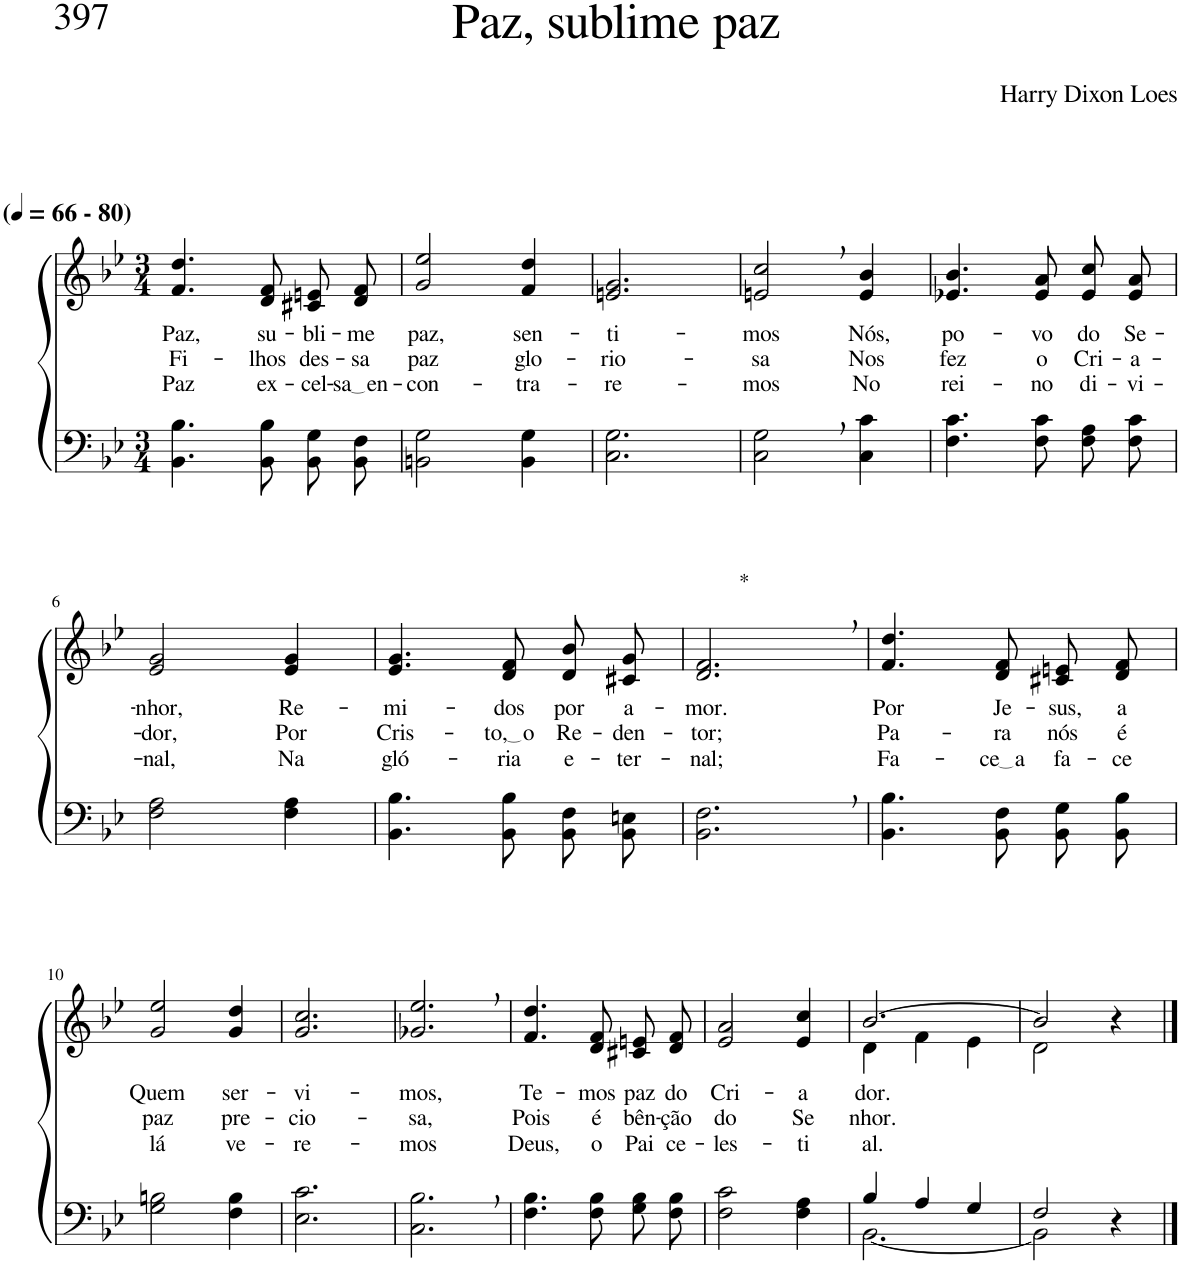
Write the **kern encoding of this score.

**kern	**kern	**text	**text	**text
*part2	*part1	*part1	*part1	*part1
*staff2	*staff1	*staff1	*staff1	*staff1
*I"Parte III e IV	*I"Parte I e II	*	*	*
*clefF4	*clefG2	*	*	*
*Trd1c2	*Trd1c2	*	*	*
*k[b-e-]	*k[b-e-]	*	*	*
*M3/4	*M3/4	*	*	*
*MM66	*MM66	*	*	*
=1	=1	=1	=1	=1
!	!LO:TX:a:B:t=(	!	!	!
!	!LO:TX:a:B:t=- 80)	!	!	!
!	!	!LO:LY:b	!LO:LY:b	!LO:LY:b
4.BB-\ 4.B-\	4.f/ 4.dd/	Paz,	Fi-	Paz
!	!	!LO:LY:b	!LO:LY:b	!LO:LY:b
8BB-\ 8B-\	8d/ 8f/	su-	-lhos	ex-
!	!	!LO:LY:b	!LO:LY:b	!LO:LY:b
8BB-\ 8G\L	8c#X/ 8en/L	-bli-	des-	-cel-
!	!	!LO:LY:b	!LO:LY:b	!LO:LY:b
8BB-\ 8F\J	8d/ 8f/J	-me	-sa	sa en
=2	=2	=2	=2	=2
!	!	!LO:LY:b	!LO:LY:b	!LO:LY:b
2BBn\ 2G\	2g/ 2ee-/	paz,	paz	-con-
!	!	!LO:LY:b	!LO:LY:b	!LO:LY:b
4BB\ 4G\	4f/ 4dd/	sen-	glo-	-tra-
=3	=3	=3	=3	=3
!	!	!LO:LY:b	!LO:LY:b	!LO:LY:b
2.C\ 2.G\	2.en/ 2.g/	-ti-	-rio-	-re-
=4	=4	=4	=4	=4
!	!	!LO:LY:b	!LO:LY:b	!LO:LY:b
2C\, 2G\,	2en/, 2cc/,	-mos	-sa	-mos
!	!	!LO:LY:b	!LO:LY:b	!LO:LY:b
4C\ 4c\	4e/ 4b-/	Nós,	Nos	No
=5	=5	=5	=5	=5
!	!	!LO:LY:b	!LO:LY:b	!LO:LY:b
4.F\ 4.c\	4.e-X/ 4.b-/	po-	fez	rei-
!	!	!LO:LY:b	!LO:LY:b	!LO:LY:b
8F\ 8c\	8e-/ 8a/	-vo	o	-no
!	!	!LO:LY:b	!LO:LY:b	!LO:LY:b
8F\ 8A\L	8e-/ 8cc/L	do	Cri-	di-
!	!	!LO:LY:b	!LO:LY:b	!LO:LY:b
8F\ 8c\J	8e-/ 8a/J	Se-	-a-	-vi-
!!LO:LB:g=z
=6	=6	=6	=6	=6
!	!	!LO:LY:b	!LO:LY:b	!LO:LY:b
2F\ 2A\	2e-/ 2g/	-nhor,	-dor,	-nal,
!	!	!LO:LY:b	!LO:LY:b	!LO:LY:b
4F\ 4A\	4e-/ 4g/	Re-	Por	Na
=7	=7	=7	=7	=7
!	!	!LO:LY:b	!LO:LY:b	!LO:LY:b
4.BB-\ 4.B-\	4.e-/ 4.g/	-mi-	Cris-	gló-
!	!	!LO:LY:b	!LO:LY:b	!LO:LY:b
8BB-\ 8B-\	8d/ 8f/	-dos	to, o	-ria
!	!	!LO:LY:b	!LO:LY:b	!LO:LY:b
8BB-/ 8F/L	8d/ 8b-/L	por	Re-	e-
!	!	!LO:LY:b	!LO:LY:b	!LO:LY:b
8BB-/ 8En/J	8c#X/ 8g/J	a-	-den-	-ter-
=8	=8	=8	=8	=8
!	!LO:TX:a:t=*	!	!	!
!	!	!LO:LY:b	!LO:LY:b	!LO:LY:b
2.BB-\, 2.F\,	2.d/, 2.f/,	-mor.	-tor;	-nal;
=9	=9	=9	=9	=9
!	!	!LO:LY:b	!LO:LY:b	!LO:LY:b
4.BB-\ 4.B-\	4.f/ 4.dd/	Por	Pa-	Fa-
!	!	!LO:LY:b	!LO:LY:b	!LO:LY:b
8BB-\ 8F\	8d/ 8f/	Je-	-ra	ce a
!	!	!LO:LY:b	!LO:LY:b	!LO:LY:b
8BB-\ 8G\L	8c#X/ 8en/L	-sus,	nós	fa-
!	!	!LO:LY:b	!LO:LY:b	!LO:LY:b
8BB-\ 8B-\J	8d/ 8f/J	a	é	-ce
!!LO:LB:g=z
=10	=10	=10	=10	=10
!	!	!LO:LY:b	!LO:LY:b	!LO:LY:b
2G\ 2Bn\	2g/ 2ee-/	Quem	paz	lá
!	!	!LO:LY:b	!LO:LY:b	!LO:LY:b
4F\ 4B\	4g/ 4dd/	ser-	pre-	ve-
=11	=11	=11	=11	=11
!	!	!LO:LY:b	!LO:LY:b	!LO:LY:b
2.E-\ 2.c\	2.g/ 2.cc/	-vi-	-cio-	-re-
=12	=12	=12	=12	=12
!	!	!LO:LY:b	!LO:LY:b	!LO:LY:b
2.C\, 2.B-\,	2.g-X/, 2.ee-/,	-mos,	-sa,	-mos
=13	=13	=13	=13	=13
!	!	!LO:LY:b	!LO:LY:b	!LO:LY:b
4.F\ 4.B-\	4.f/ 4.dd/	Te-	Pois	Deus,
!	!	!LO:LY:b	!LO:LY:b	!LO:LY:b
8F\ 8B-\	8d/ 8f/	-mos	é	o
!	!	!LO:LY:b	!LO:LY:b	!LO:LY:b
8G\ 8B-\L	8c#X/ 8en/L	paz	bên-	Pai
!	!	!LO:LY:b	!LO:LY:b	!LO:LY:b
8F\ 8B-\J	8d/ 8f/J	do	-ção	ce-
=14	=14	=14	=14	=14
!	!	!LO:LY:b	!LO:LY:b	!LO:LY:b
2F\ 2c\	2e-/ 2a/	Cri-	do	-les-
!	!	!LO:LY:b	!LO:LY:b	!LO:LY:b
4F\ 4A\	4e-/ 4cc/	-a-	Se-	-ti-
=15	=15	=15	=15	=15
*^	*^	*	*	*
!	!	!	!	!LO:LY:b	!LO:LY:b	!LO:LY:b
4B-/	[2.BB-\	[2.b-/	4d\	-dor.	-nhor.	-al.
4A/	.	.	4f\	.	.	.
4G/	.	.	4e-\	.	.	.
=16	=16	=16	=16	=16	=16	=16
2F/	2BB-\]	2b-/]	2d\	.	.	.
4r	4ryy	4r	4ryy	.	.	.
*v	*v	*	*	*	*	*
*	*v	*v	*	*	*
==	==	==	==	==
*-	*-	*-	*-	*-
